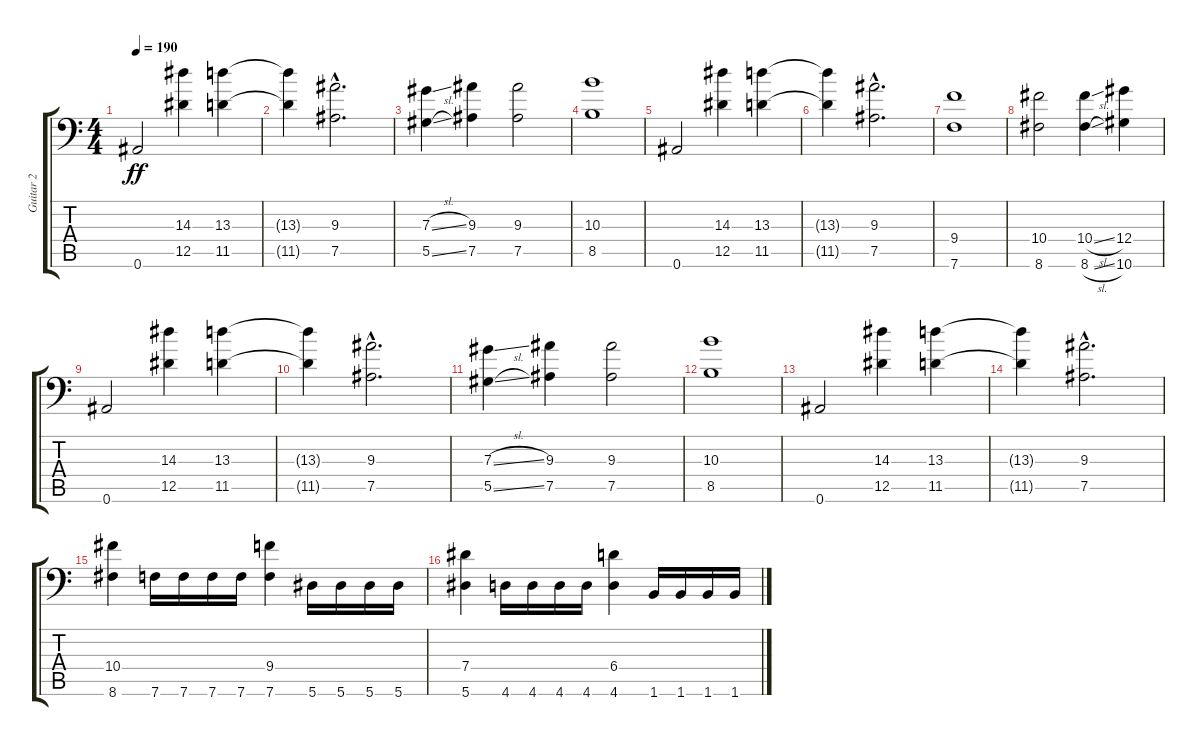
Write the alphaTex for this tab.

\track ("Guitar 2" "Guitar 2") {instrument distortionguitar}
\staff {score tabs}
\tuning (Bb3 F3 Db3 Ab2 Eb2 Bb1) {hide}
\ts (4 4)
\tempo 190
\clef f4
\ks c
0.6.2{dy ff} (14.3 12.5).4 (13.3 11.5).4 |
(13.3{t} 11.5{t}).4 (9.3{hac} 7.5{hac}).2{d} |
(7.3{sl} 5.5{sl}).4 (9.3 7.5).4 (9.3 7.5).2 |
(10.3 8.5).1 |
0.6.2 (14.3 12.5).4 (13.3 11.5).4 |
(13.3{t} 11.5{t}).4 (9.3{hac} 7.5{hac}).2{d} |
(9.4 7.6).1 |
(10.4 8.6).2 (10.4{sl} 8.6{sl}).4 (12.4 10.6).4 |
0.6.2 (14.3 12.5).4 (13.3 11.5).4 |
(13.3{t} 11.5{t}).4 (9.3{hac} 7.5{hac}).2{d} |
(7.3{sl} 5.5{sl}).4 (9.3 7.5).4 (9.3 7.5).2 |
(10.3 8.5).1 |
0.6.2 (14.3 12.5).4 (13.3 11.5).4 |
(13.3{t} 11.5{t}).4 (9.3{hac} 7.5{hac}).2{d} |
(10.4 8.6).4 7.6.16 7.6.16 7.6.16 7.6.16 (9.4 7.6).4 5.6.16 5.6.16 5.6.16 5.6.16 |
(7.4 5.6).4 4.6.16 4.6.16 4.6.16 4.6.16 (6.4 4.6).4 1.6.16 1.6.16 1.6.16 1.6.16
